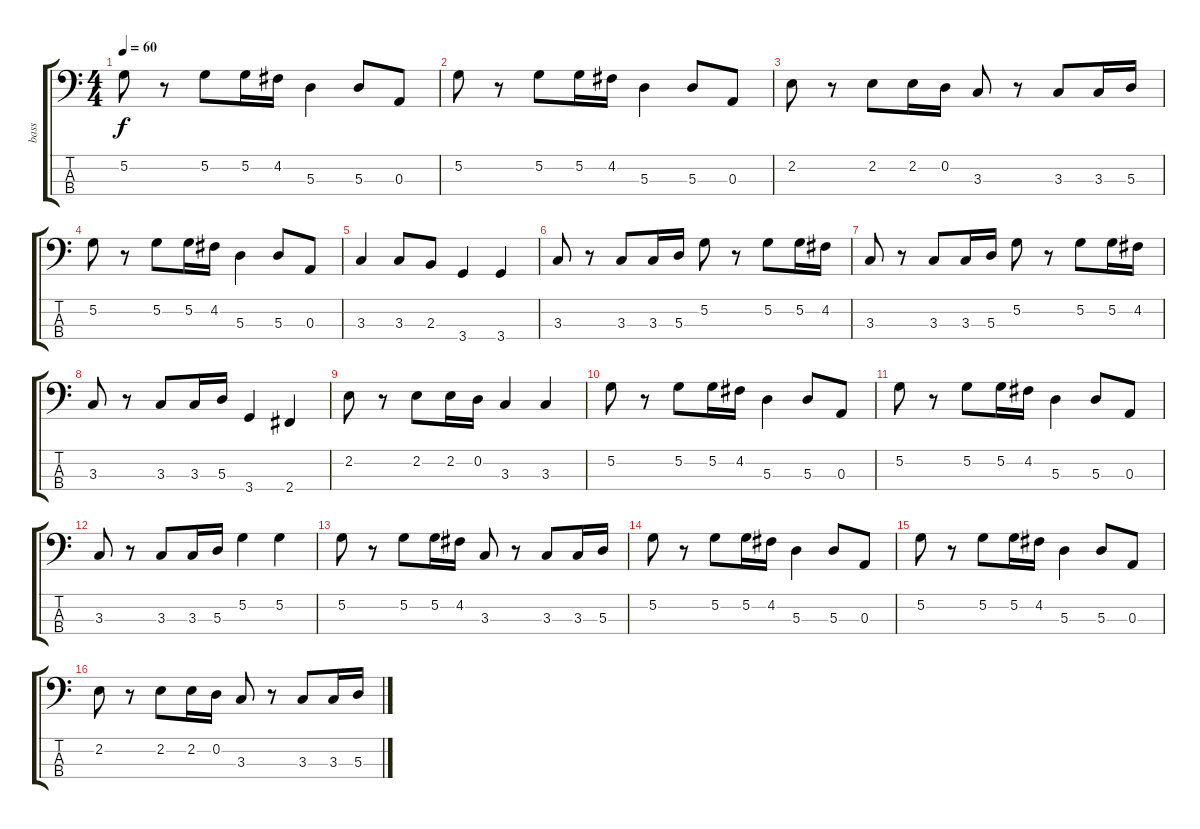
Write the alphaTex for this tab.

\track ("bass" "bass") {instrument electricbassfinger}
\staff {score tabs}
\tuning (G2 D2 A1 E1) {hide}
\ts (4 4)
\tempo 60
\clef f4
\ks c
5.2.8{dy f} r.8 5.2.8 5.2.16 4.2.16 5.3.4 5.3.8 0.3.8 |
5.2.8 r.8 5.2.8 5.2.16 4.2.16 5.3.4 5.3.8 0.3.8 |
2.2.8 r.8 2.2.8 2.2.16 0.2.16 3.3.8 r.8 3.3.8 3.3.16 5.3.16 |
5.2.8 r.8 5.2.8 5.2.16 4.2.16 5.3.4 5.3.8 0.3.8 |
3.3.4 3.3.8 2.3.8 3.4.4 3.4.4 |
3.3.8 r.8 3.3.8 3.3.16 5.3.16 5.2.8 r.8 5.2.8 5.2.16 4.2.16 |
3.3.8 r.8 3.3.8 3.3.16 5.3.16 5.2.8 r.8 5.2.8 5.2.16 4.2.16 |
3.3.8 r.8 3.3.8 3.3.16 5.3.16 3.4.4 2.4.4 |
2.2.8 r.8 2.2.8 2.2.16 0.2.16 3.3.4 3.3.4 |
5.2.8 r.8 5.2.8 5.2.16 4.2.16 5.3.4 5.3.8 0.3.8 |
5.2.8 r.8 5.2.8 5.2.16 4.2.16 5.3.4 5.3.8 0.3.8 |
3.3.8 r.8 3.3.8 3.3.16 5.3.16 5.2.4 5.2.4 |
5.2.8 r.8 5.2.8 5.2.16 4.2.16 3.3.8 r.8 3.3.8 3.3.16 5.3.16 |
5.2.8 r.8 5.2.8 5.2.16 4.2.16 5.3.4 5.3.8 0.3.8 |
5.2.8 r.8 5.2.8 5.2.16 4.2.16 5.3.4 5.3.8 0.3.8 |
2.2.8 r.8 2.2.8 2.2.16 0.2.16 3.3.8 r.8 3.3.8 3.3.16 5.3.16
